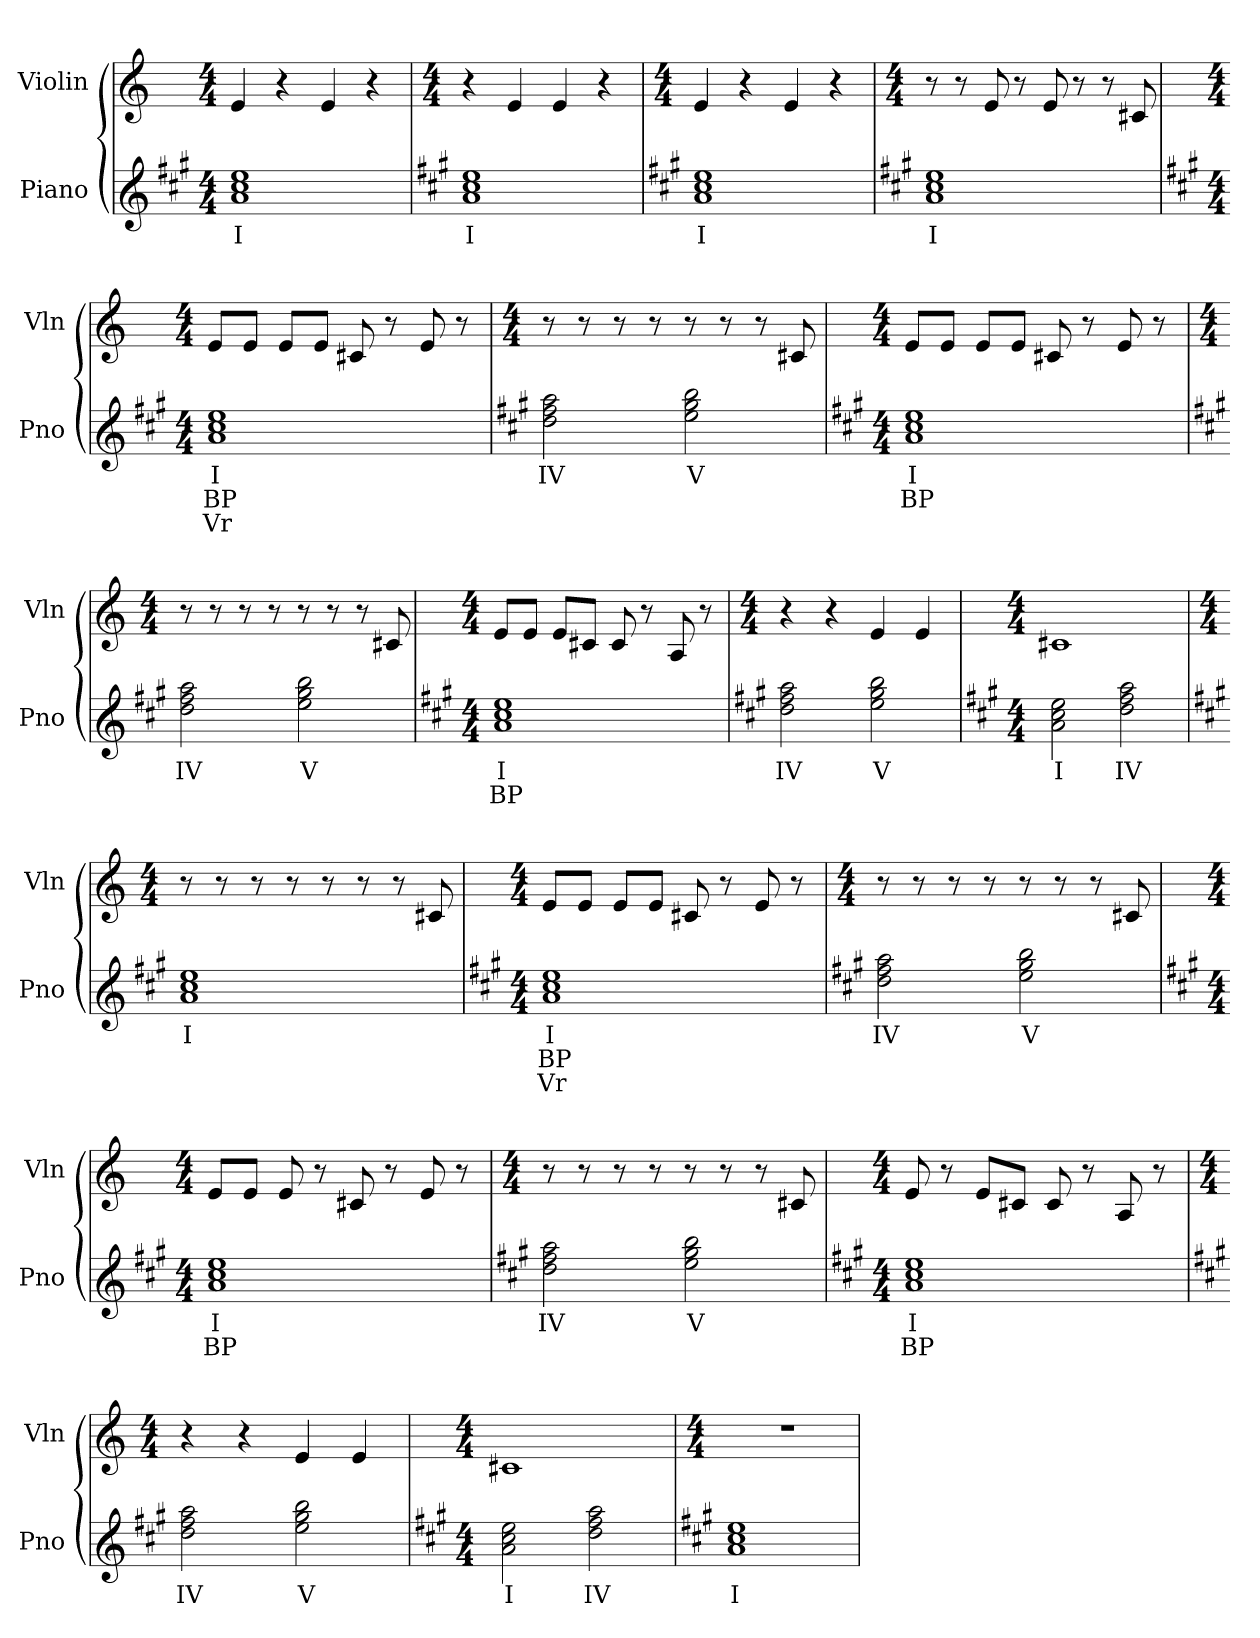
**kern	**text	**text	**text	**kern
*part2	*part2	*part2	*part2	*part1
*staff2	*staff2	*staff2	*staff2	*staff1
*I"Piano	*	*	*	*I"Violin
*I'Pno	*	*	*	*I'Vln
*k[f#c#g#]	*	*	*	*
*A:	*	*	*	*
*M4/4	*	*	*	*M4/4
=	=	=	=	=
1a 1cc# 1ee	I	.	.	4e
.	.	.	.	4r
.	.	.	.	4e
.	.	.	.	4r
=	=	=	=	=
*k[f#c#g#]	*	*	*	*
*A:	*	*	*	*
*	*	*	*	*M4/4
1a 1cc# 1ee	I	.	.	4r
.	.	.	.	4e
.	.	.	.	4e
.	.	.	.	4r
=	=	=	=	=
*k[f#c#g#]	*	*	*	*
*A:	*	*	*	*
*	*	*	*	*M4/4
1a 1cc# 1ee	I	.	.	4e
.	.	.	.	4r
.	.	.	.	4e
.	.	.	.	4r
=	=	=	=	=
*k[f#c#g#]	*	*	*	*
*A:	*	*	*	*
*	*	*	*	*M4/4
1a 1cc# 1ee	I	.	.	8r
.	.	.	.	8r
.	.	.	.	8e
.	.	.	.	8r
.	.	.	.	8e
.	.	.	.	8r
.	.	.	.	8r
.	.	.	.	8c#X
=	=	=	=	=
*k[f#c#g#]	*	*	*	*
*A:	*	*	*	*
*M4/4	*	*	*	*M4/4
1a 1cc# 1ee	I	BP	Vr	8eL
.	.	.	.	8eJ
.	.	.	.	8eL
.	.	.	.	8eJ
.	.	.	.	8c#X
.	.	.	.	8r
.	.	.	.	8e
.	.	.	.	8r
=	=	=	=	=
*k[f#c#g#]	*	*	*	*
*A:	*	*	*	*
*	*	*	*	*M4/4
2dd 2ff# 2aa	IV	.	.	8r
.	.	.	.	8r
.	.	.	.	8r
.	.	.	.	8r
2ee 2gg# 2bb	V	.	.	8r
.	.	.	.	8r
.	.	.	.	8r
.	.	.	.	8c#X
=	=	=	=	=
*k[f#c#g#]	*	*	*	*
*A:	*	*	*	*
*M4/4	*	*	*	*M4/4
1a 1cc# 1ee	I	BP	.	8eL
.	.	.	.	8eJ
.	.	.	.	8eL
.	.	.	.	8eJ
.	.	.	.	8c#X
.	.	.	.	8r
.	.	.	.	8e
.	.	.	.	8r
=	=	=	=	=
*k[f#c#g#]	*	*	*	*
*A:	*	*	*	*
*	*	*	*	*M4/4
2dd 2ff# 2aa	IV	.	.	8r
.	.	.	.	8r
.	.	.	.	8r
.	.	.	.	8r
2ee 2gg# 2bb	V	.	.	8r
.	.	.	.	8r
.	.	.	.	8r
.	.	.	.	8c#X
=	=	=	=	=
*k[f#c#g#]	*	*	*	*
*A:	*	*	*	*
*M4/4	*	*	*	*M4/4
1a 1cc# 1ee	I	BP	.	8eL
.	.	.	.	8eJ
.	.	.	.	8eL
.	.	.	.	8c#XJ
.	.	.	.	8c#
.	.	.	.	8r
.	.	.	.	8A
.	.	.	.	8r
=	=	=	=	=
*k[f#c#g#]	*	*	*	*
*A:	*	*	*	*
*	*	*	*	*M4/4
2dd 2ff# 2aa	IV	.	.	4r
.	.	.	.	4r
2ee 2gg# 2bb	V	.	.	4e
.	.	.	.	4e
=	=	=	=	=
*k[f#c#g#]	*	*	*	*
*A:	*	*	*	*
*M4/4	*	*	*	*M4/4
2a 2cc# 2ee	I	.	.	1c#X
2dd 2ff# 2aa	IV	.	.	.
=	=	=	=	=
*k[f#c#g#]	*	*	*	*
*A:	*	*	*	*
*	*	*	*	*M4/4
1a 1cc# 1ee	I	.	.	8r
.	.	.	.	8r
.	.	.	.	8r
.	.	.	.	8r
.	.	.	.	8r
.	.	.	.	8r
.	.	.	.	8r
.	.	.	.	8c#X
=	=	=	=	=
*k[f#c#g#]	*	*	*	*
*A:	*	*	*	*
*M4/4	*	*	*	*M4/4
1a 1cc# 1ee	I	BP	Vr	8eL
.	.	.	.	8eJ
.	.	.	.	8eL
.	.	.	.	8eJ
.	.	.	.	8c#X
.	.	.	.	8r
.	.	.	.	8e
.	.	.	.	8r
=	=	=	=	=
*k[f#c#g#]	*	*	*	*
*A:	*	*	*	*
*	*	*	*	*M4/4
2dd 2ff# 2aa	IV	.	.	8r
.	.	.	.	8r
.	.	.	.	8r
.	.	.	.	8r
2ee 2gg# 2bb	V	.	.	8r
.	.	.	.	8r
.	.	.	.	8r
.	.	.	.	8c#X
=	=	=	=	=
*k[f#c#g#]	*	*	*	*
*A:	*	*	*	*
*M4/4	*	*	*	*M4/4
1a 1cc# 1ee	I	BP	.	8eL
.	.	.	.	8eJ
.	.	.	.	8e
.	.	.	.	8r
.	.	.	.	8c#X
.	.	.	.	8r
.	.	.	.	8e
.	.	.	.	8r
=	=	=	=	=
*k[f#c#g#]	*	*	*	*
*A:	*	*	*	*
*	*	*	*	*M4/4
2dd 2ff# 2aa	IV	.	.	8r
.	.	.	.	8r
.	.	.	.	8r
.	.	.	.	8r
2ee 2gg# 2bb	V	.	.	8r
.	.	.	.	8r
.	.	.	.	8r
.	.	.	.	8c#X
=	=	=	=	=
*k[f#c#g#]	*	*	*	*
*A:	*	*	*	*
*M4/4	*	*	*	*M4/4
1a 1cc# 1ee	I	BP	.	8e
.	.	.	.	8r
.	.	.	.	8eL
.	.	.	.	8c#XJ
.	.	.	.	8c#
.	.	.	.	8r
.	.	.	.	8A
.	.	.	.	8r
=	=	=	=	=
*k[f#c#g#]	*	*	*	*
*A:	*	*	*	*
*	*	*	*	*M4/4
2dd 2ff# 2aa	IV	.	.	4r
.	.	.	.	4r
2ee 2gg# 2bb	V	.	.	4e
.	.	.	.	4e
=	=	=	=	=
*k[f#c#g#]	*	*	*	*
*A:	*	*	*	*
*M4/4	*	*	*	*M4/4
2a 2cc# 2ee	I	.	.	1c#X
2dd 2ff# 2aa	IV	.	.	.
=	=	=	=	=
*k[f#c#g#]	*	*	*	*
*A:	*	*	*	*
*	*	*	*	*M4/4
1a 1cc# 1ee	I	.	.	1r
=	=	=	=	=
*-	*-	*-	*-	*-
